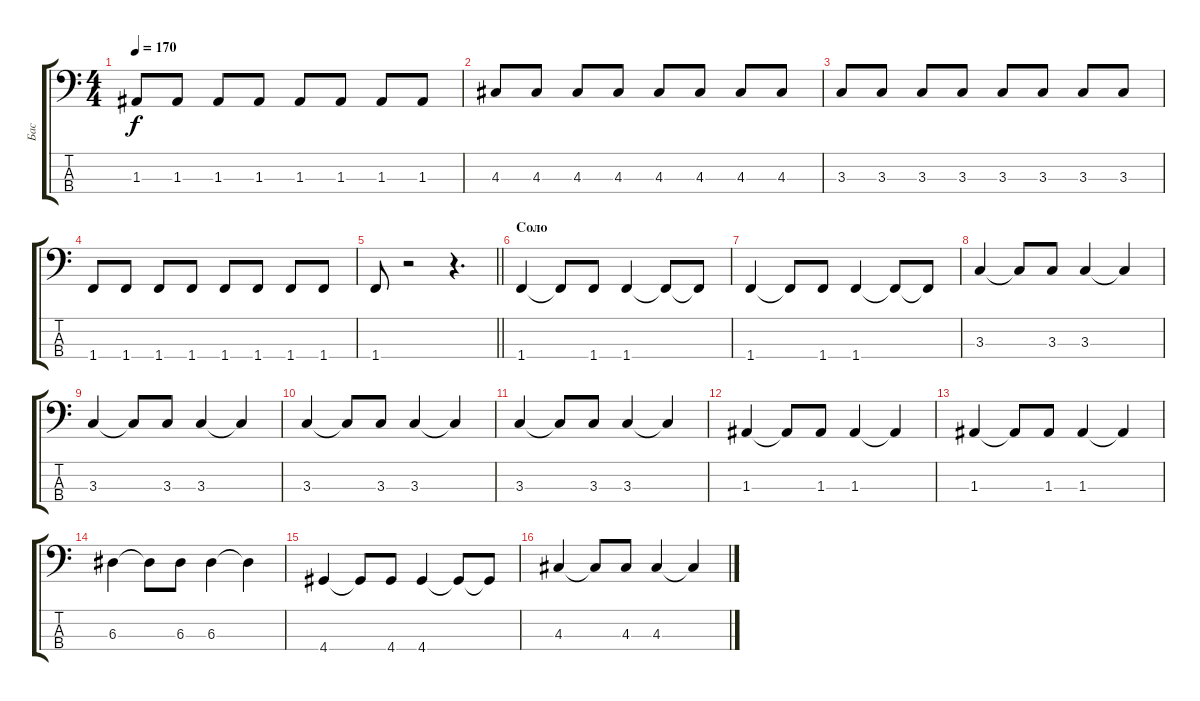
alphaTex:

\track ("Бас" "Бас") {instrument electricbasspick}
\staff {score tabs}
\tuning (G2 D2 A1 E1) {hide}
\ts (4 4)
\tempo 170
\clef f4
\ks c
1.3.8{dy f} 1.3.8 1.3.8 1.3.8 1.3.8 1.3.8 1.3.8 1.3.8 |
4.3.8 4.3.8 4.3.8 4.3.8 4.3.8 4.3.8 4.3.8 4.3.8 |
3.3.8 3.3.8 3.3.8 3.3.8 3.3.8 3.3.8 3.3.8 3.3.8 |
1.4.8 1.4.8 1.4.8 1.4.8 1.4.8 1.4.8 1.4.8 1.4.8 |
\barLineRight lightlight
1.4.8 r.2 r.4{d} |
\section ("" "Соло")
1.4.4 1.4{t}.8 1.4.8 1.4.4 1.4{t}.8 1.4{t}.8 |
1.4.4 1.4{t}.8 1.4.8 1.4.4 1.4{t}.8 1.4{t}.8 |
3.3.4 3.3{t}.8 3.3.8 3.3.4 3.3{t}.4 |
3.3.4 3.3{t}.8 3.3.8 3.3.4 3.3{t}.4 |
3.3.4 3.3{t}.8 3.3.8 3.3.4 3.3{t}.4 |
3.3.4 3.3{t}.8 3.3.8 3.3.4 3.3{t}.4 |
1.3.4 1.3{t}.8 1.3.8 1.3.4 1.3{t}.4 |
1.3.4 1.3{t}.8 1.3.8 1.3.4 1.3{t}.4 |
6.3.4 6.3{t}.8 6.3.8 6.3.4 6.3{t}.4 |
4.4.4 4.4{t}.8 4.4.8 4.4.4 4.4{t}.8 4.4{t}.8 |
4.3.4 4.3{t}.8 4.3.8 4.3.4 4.3{t}.4
